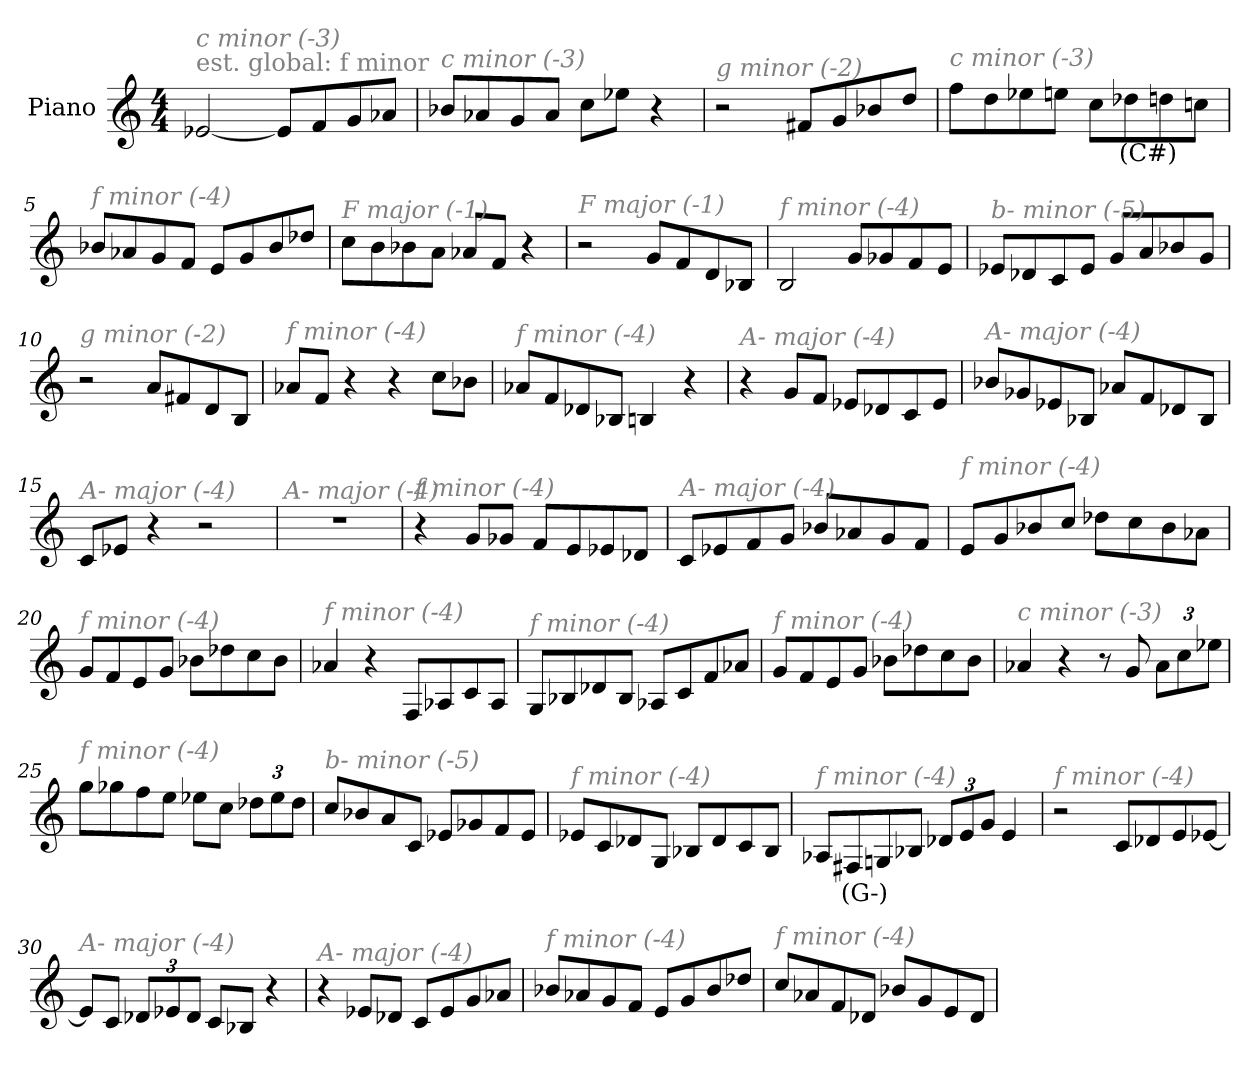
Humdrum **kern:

**kern	**text
*part1	*part1
*staff1	*staff1
*I"Piano	*
*I'Pno	*
*clefG2	*
*k[]	*
*M4/4	*
*MM340	*
=1	=1
!LO:TX:a:color=#808080:t=est. global&colon; f minor	!
!LO:TX:i:color=#808080:t=c minor (-3)	!
[2e-X/	.
8e-/L]	.
8f/	.
8g/	.
8a-X/J	.
=2	=2
!LO:TX:i:color=#808080:t=c minor (-3)	!
8b-X/L	.
8a-X/	.
8g/	.
8a-/J	.
8cc\L	.
8ee-X\J	.
4r	.
=3	=3
!LO:TX:i:color=#808080:t=g minor (-2)	!
2r	.
8f#X/L	.
8g/	.
8b-X/	.
8dd/J	.
=4	=4
!LO:TX:i:color=#808080:t=c minor (-3)	!
8ff\L	.
8dd\	.
8ee-X\	.
8een\J	.
8cc\L	.
8dd-Xi\	(C#)
8dd\	.
8ccn\J	.
!!LO:LB:g=z
=5	=5
!LO:TX:i:color=#808080:t=f minor (-4)	!
8b-X/L	.
8a-X/	.
8g/	.
8f/J	.
8e/L	.
8g/	.
8b-/	.
8dd-X/J	.
=6	=6
!LO:TX:i:color=#808080:t=F major (-1)	!
8cc\L	.
8b\	.
8b-X\	.
8a\J	.
8a-X/L	.
8f/J	.
4r	.
=7	=7
!LO:TX:i:color=#808080:t=F major (-1)	!
2r	.
8g/L	.
8f/	.
8d/	.
8B-X/J	.
=8	=8
!LO:TX:i:color=#808080:t=f minor (-4)	!
2B/	.
8g/L	.
8g-X/	.
8f/	.
8e/J	.
=9	=9
!LO:TX:i:color=#808080:t=b- minor (-5)	!
8e-X/L	.
8d-X/	.
8c/	.
8e-/J	.
8g/L	.
8a/	.
8b-X/	.
8g/J	.
!!LO:LB:g=z
=10	=10
!LO:TX:i:color=#808080:t=g minor (-2)	!
2r	.
8a/L	.
8f#X/	.
8d/	.
8B/J	.
=11	=11
!LO:TX:i:color=#808080:t=f minor (-4)	!
8a-X/L	.
8f/J	.
4r	.
4r	.
8cc\L	.
8b-X\J	.
=12	=12
!LO:TX:i:color=#808080:t=f minor (-4)	!
8a-X/L	.
8f/	.
8d-X/	.
8B-X/J	.
4Bn/	.
4r	.
=13	=13
!LO:TX:i:color=#808080:t=A- major (-4)	!
4r	.
8g/L	.
8f/J	.
8e-X/L	.
8d-X/	.
8c/	.
8e-/J	.
=14	=14
!LO:TX:i:color=#808080:t=A- major (-4)	!
8b-X/L	.
8g-X/	.
8e-X/	.
8B-X/J	.
8a-X/L	.
8f/	.
8d-X/	.
8B-/J	.
!!LO:LB:g=z
=15	=15
!LO:TX:i:color=#808080:t=A- major (-4)	!
8c/L	.
8e-X/J	.
4r	.
2r	.
=16	=16
!LO:TX:i:color=#808080:t=A- major (-4)	!
1r	.
=17	=17
!LO:TX:i:color=#808080:t=f minor (-4)	!
4r	.
8g/L	.
8g-X/J	.
8f/L	.
8e/	.
8e-X/	.
8d-X/J	.
=18	=18
!LO:TX:i:color=#808080:t=A- major (-4)	!
8c/L	.
8e-X/	.
8f/	.
8g/J	.
8b-X/L	.
8a-X/	.
8g/	.
8f/J	.
=19	=19
!LO:TX:i:color=#808080:t=f minor (-4)	!
8e/L	.
8g/	.
8b-X/	.
8cc/J	.
8dd-X\L	.
8cc\	.
8b-\	.
8a-X\J	.
!!LO:LB:g=z
=20	=20
!LO:TX:i:color=#808080:t=f minor (-4)	!
8g/L	.
8f/	.
8e/	.
8g/J	.
8b-X\L	.
8dd-X\	.
8cc\	.
8b-\J	.
=21	=21
!LO:TX:i:color=#808080:t=f minor (-4)	!
4a-X/	.
4r	.
8F/L	.
8A-X/	.
8c/	.
8A-/J	.
=22	=22
!LO:TX:i:color=#808080:t=f minor (-4)	!
8G/L	.
8B-X/	.
8d-X/	.
8B-/J	.
8A-X/L	.
8c/	.
8f/	.
8a-X/J	.
=23	=23
!LO:TX:i:color=#808080:t=f minor (-4)	!
8g/L	.
8f/	.
8e/	.
8g/J	.
8b-X\L	.
8dd-X\	.
8cc\	.
8b-\J	.
!!LO:LB:g=z
=24	=24
!LO:TX:i:color=#808080:t=c minor (-3)	!
4a-X/	.
4r	.
8r	.
8g/	.
*Xbrackettup	*
12a-\L	.
12cc\	.
12ee-X\J	.
=25	=25
!LO:TX:i:color=#808080:t=f minor (-4)	!
8gg\L	.
8gg-X\	.
8ff\	.
8ee\J	.
8ee-X\L	.
8cc\J	.
12dd-X\L	.
12ee-\	.
12dd-\J	.
=26	=26
!LO:TX:i:color=#808080:t=b- minor (-5)	!
8cc/L	.
8b-X/	.
8a/	.
8c/J	.
8e-X/L	.
8g-X/	.
8f/	.
8e-/J	.
=27	=27
!LO:TX:i:color=#808080:t=f minor (-4)	!
8e-X/L	.
8c/	.
8d-X/	.
8G/J	.
8B-X/L	.
8d-/	.
8c/	.
8B-/J	.
!!LO:LB:g=z
=28	=28
!LO:TX:i:color=#808080:t=f minor (-4)	!
8A-X/L	.
8F#Xi/	(G-)
8Gn/	.
8B-X/J	.
12d-X/L	.
12e/	.
12g/J	.
4e/	.
=29	=29
!LO:TX:i:color=#808080:t=f minor (-4)	!
2r	.
8c/L	.
8d-X/	.
8e/	.
[8e-X/J	.
=30	=30
!LO:TX:i:color=#808080:t=A- major (-4)	!
8e-/L]	.
8c/J	.
12d-X/L	.
12e-X/	.
12d-/J	.
8c/L	.
8B-X/J	.
4r	.
=31	=31
!LO:TX:i:color=#808080:t=A- major (-4)	!
4r	.
8e-X/L	.
8d-X/J	.
8c/L	.
8e-/	.
8g/	.
8a-X/J	.
!!LO:LB:g=z
=32	=32
!LO:TX:i:color=#808080:t=f minor (-4)	!
8b-X/L	.
8a-X/	.
8g/	.
8f/J	.
8e/L	.
8g/	.
8b-/	.
8dd-X/J	.
=33	=33
!LO:TX:i:color=#808080:t=f minor (-4)	!
8cc/L	.
8a-X/	.
8f/	.
8d-X/J	.
8b-X/L	.
8g/	.
8e/	.
8d-/J	.
=	=
*-	*-
